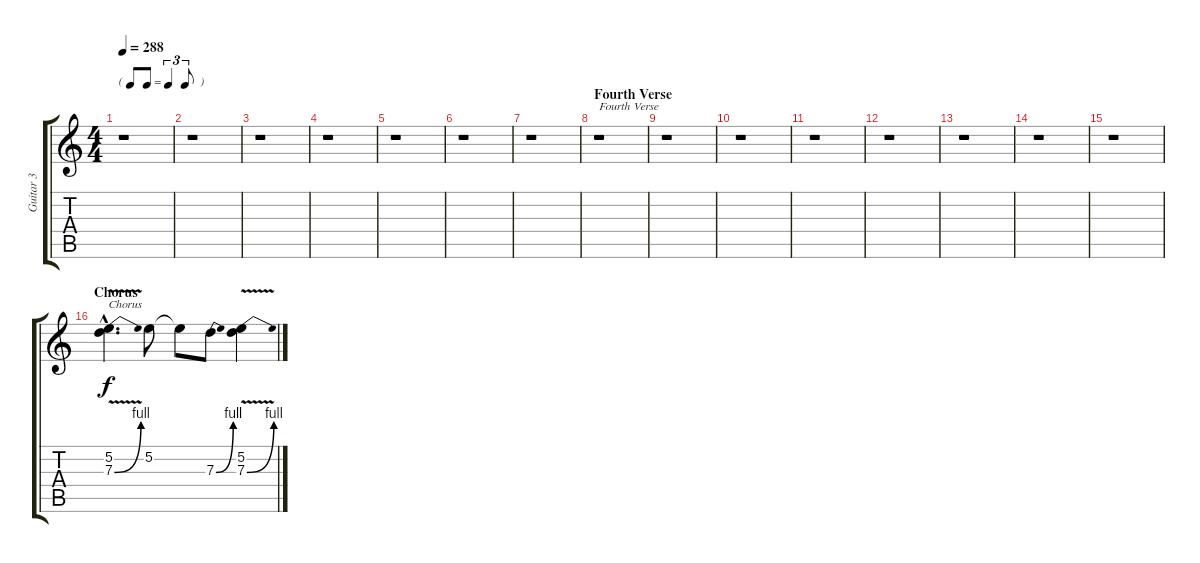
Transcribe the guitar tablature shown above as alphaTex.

\track ("Guitar 3" "Guitar 3") {instrument overdrivenguitar}
\staff {score tabs}
\tuning (E4 B3 G3 D3 A2 E2) {hide}
\ts (4 4)
\tf triplet8th
\tempo 288
\clef g2
\ks c
r.1{dy f} |
r.1 |
r.1 |
r.1 |
r.1 |
r.1 |
r.1 |
\section ("" "Fourth Verse")
r.1{txt "Fourth Verse"} |
r.1 |
r.1 |
r.1 |
r.1 |
r.1 |
r.1 |
r.1 |
\section ("" "Chorus")
(5.2{v hac} 7.3{be (bend 0 0 60 4) v hac}).4{d txt "Chorus"} 5.2.8 5.2{t}.8 7.3{be (bend 0 0 60 4)}.8 (5.2{v} 7.3{be (bend 0 0 60 4) v}).4
